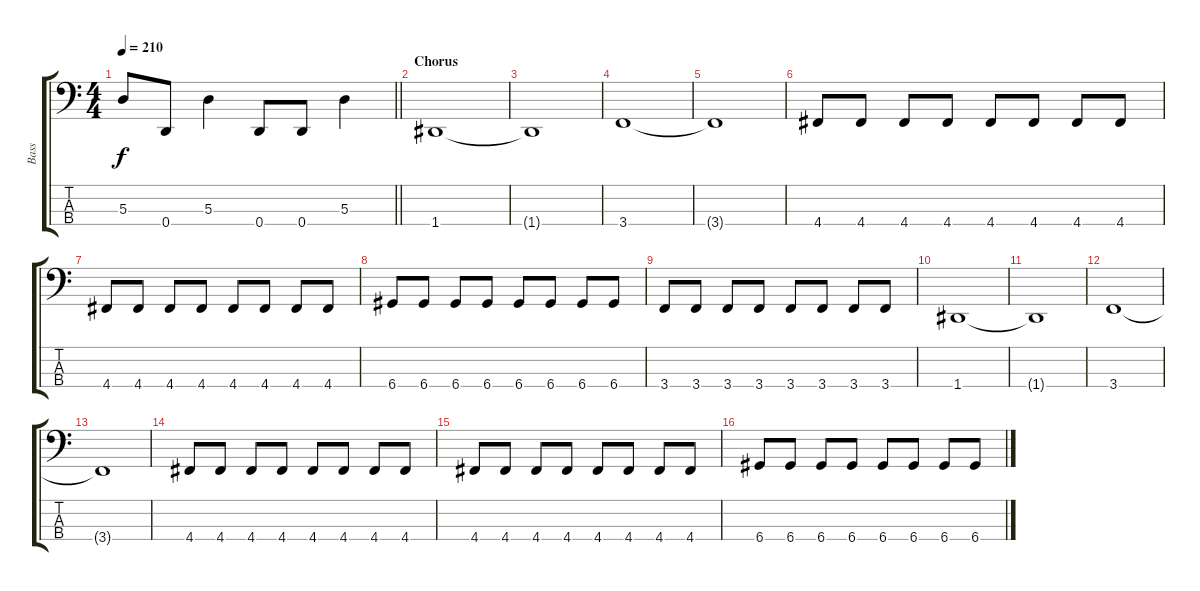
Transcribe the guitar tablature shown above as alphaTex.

\track ("Bass" "Bass") {instrument electricbasspick}
\staff {score tabs}
\tuning (G2 D2 A1 D1) {hide}
\ts (4 4)
\tempo 210
\clef f4
\barLineRight lightlight
\ks c
5.3.8{dy f} 0.4.8 5.3.4 0.4.8 0.4.8 5.3.4 |
\section ("" "Chorus")
1.4.1 |
1.4{t}.1 |
3.4.1 |
3.4{t}.1 |
4.4.8 4.4.8 4.4.8 4.4.8 4.4.8 4.4.8 4.4.8 4.4.8 |
4.4.8 4.4.8 4.4.8 4.4.8 4.4.8 4.4.8 4.4.8 4.4.8 |
6.4.8 6.4.8 6.4.8 6.4.8 6.4.8 6.4.8 6.4.8 6.4.8 |
3.4.8 3.4.8 3.4.8 3.4.8 3.4.8 3.4.8 3.4.8 3.4.8 |
1.4.1 |
1.4{t}.1 |
3.4.1 |
3.4{t}.1 |
4.4.8 4.4.8 4.4.8 4.4.8 4.4.8 4.4.8 4.4.8 4.4.8 |
4.4.8 4.4.8 4.4.8 4.4.8 4.4.8 4.4.8 4.4.8 4.4.8 |
6.4.8 6.4.8 6.4.8 6.4.8 6.4.8 6.4.8 6.4.8 6.4.8
